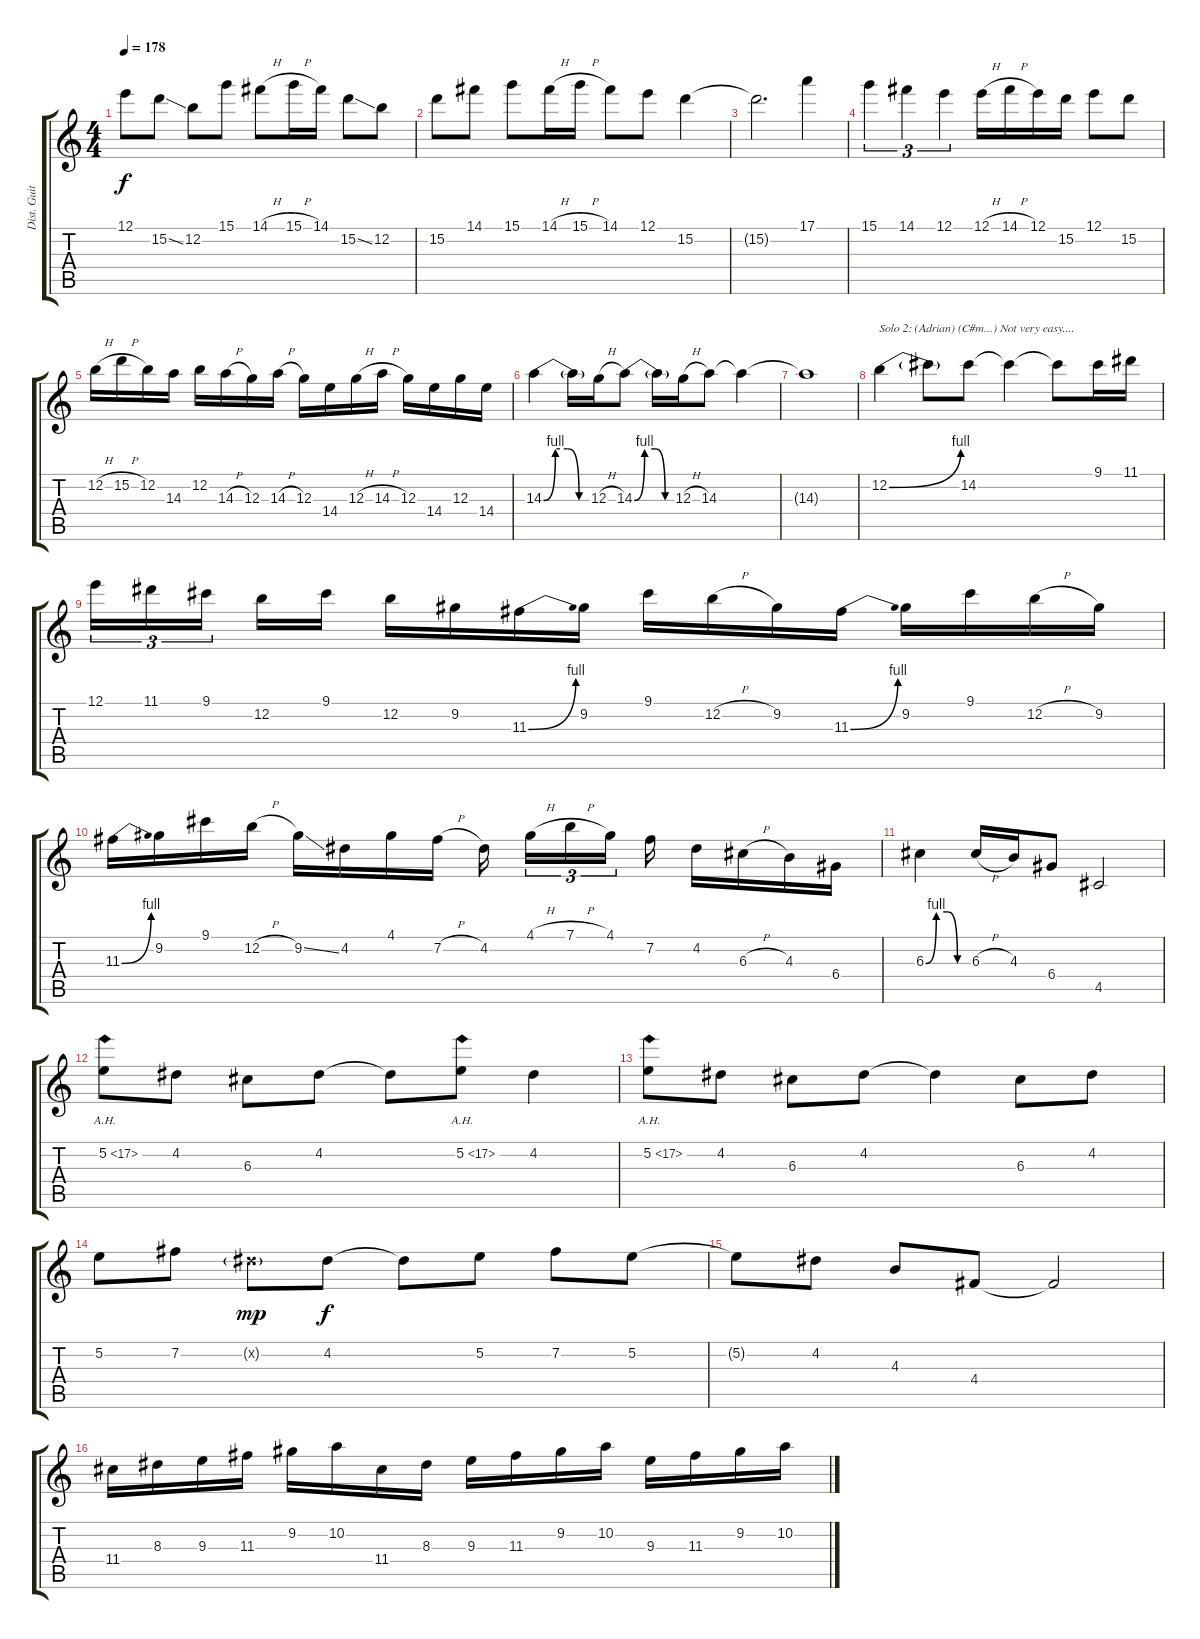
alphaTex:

\track ("Dist. Guitar 1" "Dist. Guit") {instrument distortionguitar}
\staff {score tabs}
\tuning (E4 B3 G3 D3 A2 E2) {hide}
\ts (4 4)
\tempo 178
\clef g2
\ks c
12.1.8{dy f} 15.2{ss}.8 12.2.8 15.1.8 14.1{h}.8 15.1{h}.16 14.1.16 15.2{ss}.8 12.2.8 |
15.2.8 14.1.8 15.1.8 14.1{h}.16 15.1{h}.16 14.1.8 12.1.8 15.2.4 |
15.2{t}.2{d} 17.1.4 |
15.1.4{tu (3 2)} 14.1.4{tu (3 2)} 12.1.4{tu (3 2)} 12.1{h}.16 14.1{h}.16 12.1.16 15.2.16 12.1.8 15.2.8 |
12.2{h}.16 15.2{h}.16 12.2.16 14.3.16 12.2.16 14.3{h}.16 12.3.16 14.3{h}.16 12.3.16 14.4.16 12.3{h}.16 14.3{h}.16 12.3.16 14.4.16 12.3.16 14.4.16 |
14.3{be (custom 0 0 15 4 30 4 45 0 60 0)}.4 14.3{t}.16 12.3{h}.16 14.3{be (custom 0 0 15 4 30 4 45 0 60 0)}.8 14.3{t}.16 12.3{h}.16 14.3.8 14.3{t}.4 |
14.3{t}.1 |
12.2{be (bend 0 0 60 4)}.4{txt "Solo 2: (Adrian) (C#m...) Not very easy...." volume 16 instrument distortionguitar} 12.2{t}.8 14.2.8 14.2{t}.4 14.2{t}.8 9.1.16 11.1.16 |
12.1.16{tu (3 2)} 11.1.16{tu (3 2)} 9.1.16{tu (3 2) beam splitsecondary} 12.2.16 9.1.16 12.2.16 9.2.16 11.3{be (bend 0 0 60 4)}.16 9.2.16 9.1.16 12.2{h}.16 9.2.16 11.3{be (bend 0 0 60 4)}.16 9.2.16 9.1.16 12.2{h}.16 9.2.16 |
11.3{be (bend 0 0 60 4)}.16 9.2.16 9.1.16 12.2{h}.16 9.2{ss}.16 4.2.16 4.1.16 7.2{h}.16 4.2.16{beam splitsecondary} 4.1{h}.16{tu (3 2)} 7.1{h}.16{tu (3 2)} 4.1.16{tu (3 2) beam splitsecondary} 7.2.16 4.2.16 6.3{h}.16 4.3.16 6.4.16 |
6.3{be (custom 0 0 15 4 30 4 45 0 60 0)}.4 6.3{h}.16 4.3.16 6.4.8 4.5.2 |
5.2{ah 12}.8 4.2.8 6.3.8 4.2.8 4.2{t}.8 5.2{ah 12}.8 4.2.4 |
5.2{ah 12}.8 4.2.8 6.3.8 4.2.8 4.2{t}.4 6.3.8 4.2.8 |
5.2.8 7.2.8 4.2{g x}.8{dy mp} 4.2.8{dy f} 4.2{t}.8 5.2.8 7.2.8 5.2.8 |
5.2{t}.8 4.2.8 4.3.8 4.4.8 4.4{t}.2 |
11.4.16 8.3.16 9.3.16 11.3.16 9.2.16 10.2.16 11.4.16 8.3.16 9.3.16 11.3.16 9.2.16 10.2.16 9.3.16 11.3.16 9.2.16 10.2.16
